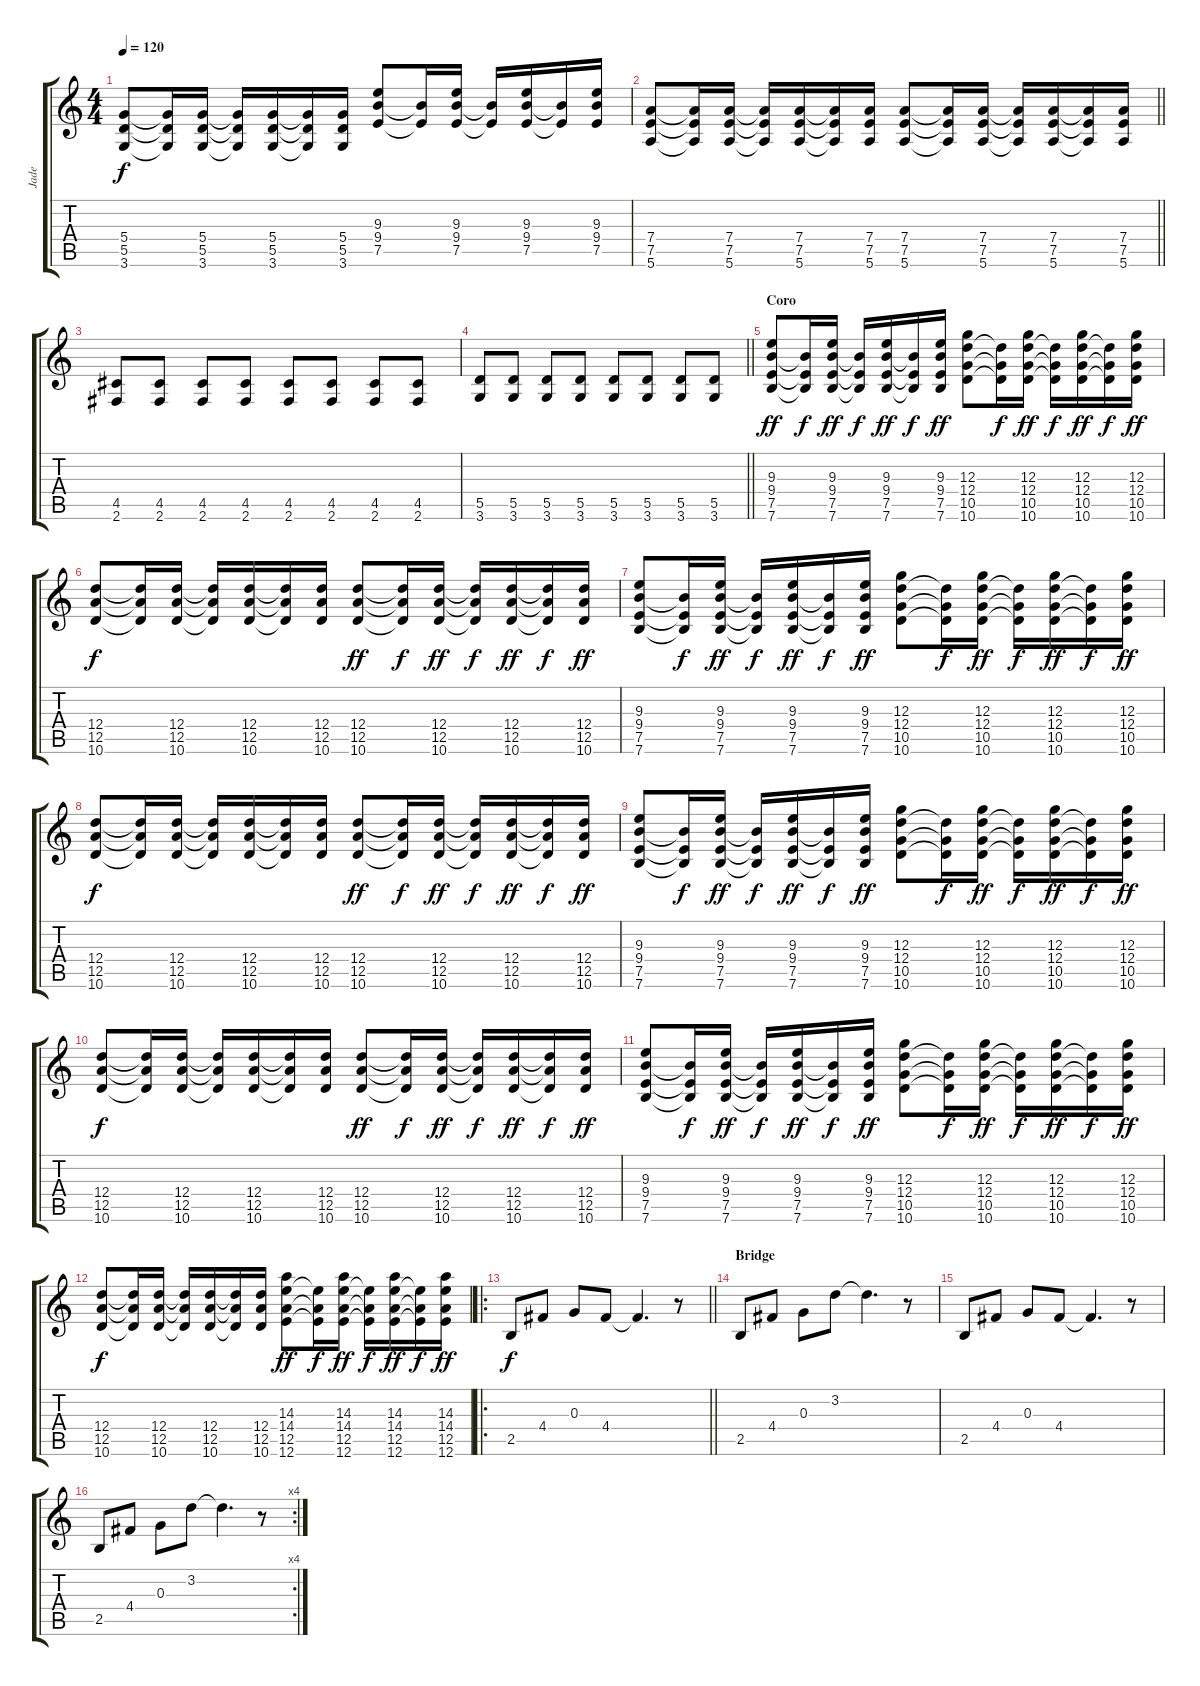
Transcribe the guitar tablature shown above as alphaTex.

\track ("Jade" "Jade") {instrument distortionguitar}
\staff {score tabs}
\tuning (E4 B3 G3 D3 A2 E2) {hide}
\ts (4 4)
\tempo 120
\clef g2
\ks c
(5.4 5.5 3.6).8{dy f} (5.4{t} 5.5{t} 3.6{t}).16 (5.4 5.5 3.6).16 (5.4{t} 5.5{t} 3.6{t}).16 (5.4 5.5 3.6).16 (5.4{t} 5.5{t} 3.6{t}).16 (5.4 5.5 3.6).16 (9.3 9.4 7.5).8 (9.4{t} 7.5{t}).16 (9.3 9.4 7.5).16 (9.4{t} 7.5{t}).16 (9.3 9.4 7.5).16 (9.4{t} 7.5{t}).16 (9.3 9.4 7.5).16 |
\barLineRight lightlight
(7.4 7.5 5.6).8 (7.4{t} 7.5{t} 5.6{t}).16 (7.4 7.5 5.6).16 (7.4{t} 7.5{t} 5.6{t}).16 (7.4 7.5 5.6).16 (7.4{t} 7.5{t} 5.6{t}).16 (7.4 7.5 5.6).16 (7.4 7.5 5.6).8 (7.4{t} 7.5{t} 5.6{t}).16 (7.4 7.5 5.6).16 (7.4{t} 7.5{t} 5.6{t}).16 (7.4 7.5 5.6).16 (7.4{t} 7.5{t} 5.6{t}).16 (7.4 7.5 5.6).16 |
(4.5 2.6).8 (4.5 2.6).8 (4.5 2.6).8 (4.5 2.6).8 (4.5 2.6).8 (4.5 2.6).8 (4.5 2.6).8 (4.5 2.6).8 |
\barLineRight lightlight
(5.5 3.6).8 (5.5 3.6).8 (5.5 3.6).8 (5.5 3.6).8 (5.5 3.6).8 (5.5 3.6).8 (5.5 3.6).8 (5.5 3.6).8 |
\section ("" "Coro")
(9.3 9.4 7.5 7.6).8{dy ff} (9.4{t} 7.5{t} 7.6{t}).16{dy f} (9.3 9.4 7.5 7.6).16{dy ff} (9.4{t} 7.5{t} 7.6{t}).16{dy f} (9.3 9.4 7.5 7.6).16{dy ff} (9.4{t} 7.5{t} 7.6{t}).16{dy f} (9.3 9.4 7.5 7.6).16{dy ff} (12.3 12.4 10.5 10.6).8 (12.4{t} 10.5{t} 10.6{t}).16{dy f} (12.3 12.4 10.5 10.6).16{dy ff} (12.4{t} 10.5{t} 10.6{t}).16{dy f} (12.3 12.4 10.5 10.6).16{dy ff} (12.4{t} 10.5{t} 10.6{t}).16{dy f} (12.3 12.4 10.5 10.6).16{dy ff} |
(12.4 12.5 10.6).8{dy f} (12.4{t} 12.5{t} 10.6{t}).16 (12.4 12.5 10.6).16 (12.4{t} 12.5{t} 10.6{t}).16 (12.4 12.5 10.6).16 (12.4{t} 12.5{t} 10.6{t}).16 (12.4 12.5 10.6).16 (12.4 12.5 10.6).8{dy ff} (12.4{t} 12.5{t} 10.6{t}).16{dy f} (12.4 12.5 10.6).16{dy ff} (12.4{t} 12.5{t} 10.6{t}).16{dy f} (12.4 12.5 10.6).16{dy ff} (12.4{t} 12.5{t} 10.6{t}).16{dy f} (12.4 12.5 10.6).16{dy ff} |
(9.3 9.4 7.5 7.6).8 (9.4{t} 7.5{t} 7.6{t}).16{dy f} (9.3 9.4 7.5 7.6).16{dy ff} (9.4{t} 7.5{t} 7.6{t}).16{dy f} (9.3 9.4 7.5 7.6).16{dy ff} (9.4{t} 7.5{t} 7.6{t}).16{dy f} (9.3 9.4 7.5 7.6).16{dy ff} (12.3 12.4 10.5 10.6).8 (12.4{t} 10.5{t} 10.6{t}).16{dy f} (12.3 12.4 10.5 10.6).16{dy ff} (12.4{t} 10.5{t} 10.6{t}).16{dy f} (12.3 12.4 10.5 10.6).16{dy ff} (12.4{t} 10.5{t} 10.6{t}).16{dy f} (12.3 12.4 10.5 10.6).16{dy ff} |
(12.4 12.5 10.6).8{dy f} (12.4{t} 12.5{t} 10.6{t}).16 (12.4 12.5 10.6).16 (12.4{t} 12.5{t} 10.6{t}).16 (12.4 12.5 10.6).16 (12.4{t} 12.5{t} 10.6{t}).16 (12.4 12.5 10.6).16 (12.4 12.5 10.6).8{dy ff} (12.4{t} 12.5{t} 10.6{t}).16{dy f} (12.4 12.5 10.6).16{dy ff} (12.4{t} 12.5{t} 10.6{t}).16{dy f} (12.4 12.5 10.6).16{dy ff} (12.4{t} 12.5{t} 10.6{t}).16{dy f} (12.4 12.5 10.6).16{dy ff} |
(9.3 9.4 7.5 7.6).8 (9.4{t} 7.5{t} 7.6{t}).16{dy f} (9.3 9.4 7.5 7.6).16{dy ff} (9.4{t} 7.5{t} 7.6{t}).16{dy f} (9.3 9.4 7.5 7.6).16{dy ff} (9.4{t} 7.5{t} 7.6{t}).16{dy f} (9.3 9.4 7.5 7.6).16{dy ff} (12.3 12.4 10.5 10.6).8 (12.4{t} 10.5{t} 10.6{t}).16{dy f} (12.3 12.4 10.5 10.6).16{dy ff} (12.4{t} 10.5{t} 10.6{t}).16{dy f} (12.3 12.4 10.5 10.6).16{dy ff} (12.4{t} 10.5{t} 10.6{t}).16{dy f} (12.3 12.4 10.5 10.6).16{dy ff} |
(12.4 12.5 10.6).8{dy f} (12.4{t} 12.5{t} 10.6{t}).16 (12.4 12.5 10.6).16 (12.4{t} 12.5{t} 10.6{t}).16 (12.4 12.5 10.6).16 (12.4{t} 12.5{t} 10.6{t}).16 (12.4 12.5 10.6).16 (12.4 12.5 10.6).8{dy ff} (12.4{t} 12.5{t} 10.6{t}).16{dy f} (12.4 12.5 10.6).16{dy ff} (12.4{t} 12.5{t} 10.6{t}).16{dy f} (12.4 12.5 10.6).16{dy ff} (12.4{t} 12.5{t} 10.6{t}).16{dy f} (12.4 12.5 10.6).16{dy ff} |
(9.3 9.4 7.5 7.6).8 (9.4{t} 7.5{t} 7.6{t}).16{dy f} (9.3 9.4 7.5 7.6).16{dy ff} (9.4{t} 7.5{t} 7.6{t}).16{dy f} (9.3 9.4 7.5 7.6).16{dy ff} (9.4{t} 7.5{t} 7.6{t}).16{dy f} (9.3 9.4 7.5 7.6).16{dy ff} (12.3 12.4 10.5 10.6).8 (12.4{t} 10.5{t} 10.6{t}).16{dy f} (12.3 12.4 10.5 10.6).16{dy ff} (12.4{t} 10.5{t} 10.6{t}).16{dy f} (12.3 12.4 10.5 10.6).16{dy ff} (12.4{t} 10.5{t} 10.6{t}).16{dy f} (12.3 12.4 10.5 10.6).16{dy ff} |
(12.4 12.5 10.6).8{dy f} (12.4{t} 12.5{t} 10.6{t}).16 (12.4 12.5 10.6).16 (12.4{t} 12.5{t} 10.6{t}).16 (12.4 12.5 10.6).16 (12.4{t} 12.5{t} 10.6{t}).16 (12.4 12.5 10.6).16 (14.3 14.4 12.5 12.6).8{dy ff} (14.4{t} 12.5{t} 12.6{t}).16{dy f} (14.3 14.4 12.5 12.6).16{dy ff} (14.4{t} 12.5{t} 12.6{t}).16{dy f} (14.3 14.4 12.5 12.6).16{dy ff} (14.4{t} 12.5{t} 12.6{t}).16{dy f} (14.3 14.4 12.5 12.6).16{dy ff} |
\ro
\barLineRight lightlight
2.5.8{dy f instrument electricguitarjazz} 4.4.8 0.3.8 4.4.8 4.4{t}.4{d} r.8 |
\section ("" "Bridge")
2.5.8 4.4.8 0.3.8 3.2.8 3.2{t}.4{d} r.8 |
2.5.8 4.4.8 0.3.8 4.4.8 4.4{t}.4{d} r.8 |
\rc 4
2.5.8 4.4.8 0.3.8 3.2.8 3.2{t}.4{d} r.8
